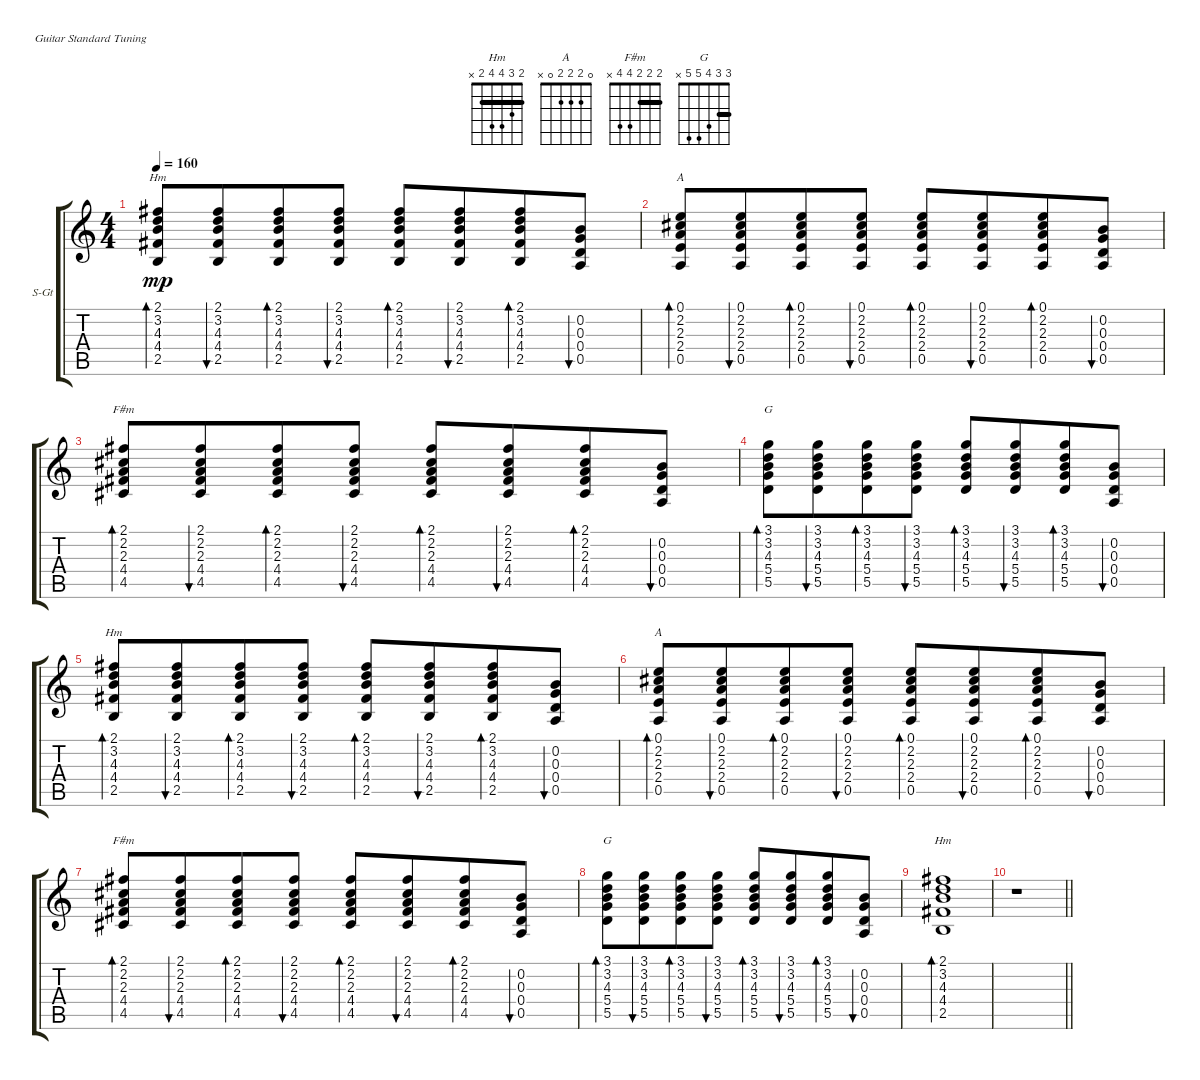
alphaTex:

\bracketExtendMode groupsimilarinstruments
\firstSystemTrackNameOrientation horizontal
\otherSystemsTrackNameOrientation horizontal
\track ("Цой" "S-Gt") {instrument acousticguitarsteel}
\staff {score tabs}
\tuning (E4 B3 G3 D3 A2 E2)
\chord ("Hm" 2 3 4 4 2 x) {barre 2}
\chord ("A" 0 2 2 2 0 x)
\chord ("F#m" 2 2 2 4 4 x) {barre (2 2)}
\chord ("G" 3 3 4 5 5 x) {barre 3}
\ts (4 4)
\tempo 160
\clef g2
\ks c
(2.1 3.2 4.3 4.4 2.5).8{bd 60 ch "Hm" dy mp} (2.1 3.2 4.3 4.4 2.5).8{bu 60 beam merge} (2.1 3.2 4.3 4.4 2.5).8{bd 60} (2.1 3.2 4.3 4.4 2.5).8{bu 60} (2.1 3.2 4.3 4.4 2.5).8{bd 60} (2.1 3.2 4.3 4.4 2.5).8{bu 60 beam merge} (2.1 3.2 4.3 4.4 2.5).8{bd 60} (0.2 0.3 0.4 0.5).8{bu 60} |
(0.1 2.2 2.3 2.4 0.5).8{bd 60 ch "A"} (0.1 2.2 2.3 2.4 0.5).8{bu 60 beam merge} (0.1 2.2 2.3 2.4 0.5).8{bd 60} (0.1 2.2 2.3 2.4 0.5).8{bu 60} (0.1 2.2 2.3 2.4 0.5).8{bd 60} (0.1 2.2 2.3 2.4 0.5).8{bu 60 beam merge} (0.1 2.2 2.3 2.4 0.5).8{bd 60} (0.2 0.3 0.4 0.5).8{bu 60} |
(2.1 2.2 2.3 4.4 4.5).8{bd 60 ch "F#m"} (2.1 2.2 2.3 4.4 4.5).8{bu 60 beam merge} (2.1 2.2 2.3 4.4 4.5).8{bd 60} (2.1 2.2 2.3 4.4 4.5).8{bu 60} (2.1 2.2 2.3 4.4 4.5).8{bd 60} (2.1 2.2 2.3 4.4 4.5).8{bu 60 beam merge} (2.1 2.2 2.3 4.4 4.5).8{bd 60} (0.2 0.3 0.4 0.5).8{bu 60} |
(3.1 3.2 4.3 5.4 5.5).8{bd 60 ch "G"} (3.1 3.2 4.3 5.4 5.5).8{bu 60 beam merge} (3.1 3.2 4.3 5.4 5.5).8{bd 60} (3.1 3.2 4.3 5.4 5.5).8{bu 60} (3.1 3.2 4.3 5.4 5.5).8{bd 60} (3.1 3.2 4.3 5.4 5.5).8{bu 60 beam merge} (3.1 3.2 4.3 5.4 5.5).8{bd 60} (0.2 0.3 0.4 0.5).8{bu 60} |
(2.1 3.2 4.3 4.4 2.5).8{bd 60 ch "Hm"} (2.1 3.2 4.3 4.4 2.5).8{bu 60 beam merge} (2.1 3.2 4.3 4.4 2.5).8{bd 60} (2.1 3.2 4.3 4.4 2.5).8{bu 60} (2.1 3.2 4.3 4.4 2.5).8{bd 60} (2.1 3.2 4.3 4.4 2.5).8{bu 60 beam merge} (2.1 3.2 4.3 4.4 2.5).8{bd 60} (0.2 0.3 0.4 0.5).8{bu 60} |
(0.1 2.2 2.3 2.4 0.5).8{bd 60 ch "A"} (0.1 2.2 2.3 2.4 0.5).8{bu 60 beam merge} (0.1 2.2 2.3 2.4 0.5).8{bd 60} (0.1 2.2 2.3 2.4 0.5).8{bu 60} (0.1 2.2 2.3 2.4 0.5).8{bd 60} (0.1 2.2 2.3 2.4 0.5).8{bu 60 beam merge} (0.1 2.2 2.3 2.4 0.5).8{bd 60} (0.2 0.3 0.4 0.5).8{bu 60} |
(2.1 2.2 2.3 4.4 4.5).8{bd 60 ch "F#m"} (2.1 2.2 2.3 4.4 4.5).8{bu 60 beam merge} (2.1 2.2 2.3 4.4 4.5).8{bd 60} (2.1 2.2 2.3 4.4 4.5).8{bu 60} (2.1 2.2 2.3 4.4 4.5).8{bd 60} (2.1 2.2 2.3 4.4 4.5).8{bu 60 beam merge} (2.1 2.2 2.3 4.4 4.5).8{bd 60} (0.2 0.3 0.4 0.5).8{bu 60} |
(3.1 3.2 4.3 5.4 5.5).8{bd 60 ch "G"} (3.1 3.2 4.3 5.4 5.5).8{bu 60 beam merge} (3.1 3.2 4.3 5.4 5.5).8{bd 60} (3.1 3.2 4.3 5.4 5.5).8{bu 60} (3.1 3.2 4.3 5.4 5.5).8{bd 60} (3.1 3.2 4.3 5.4 5.5).8{bu 60 beam merge} (3.1 3.2 4.3 5.4 5.5).8{bd 60} (0.2 0.3 0.4 0.5).8{bu 60} |
(2.1 3.2 4.3 4.4 2.5).1{bd 120 ch "Hm"} |
\barLineRight lightlight
r.1
